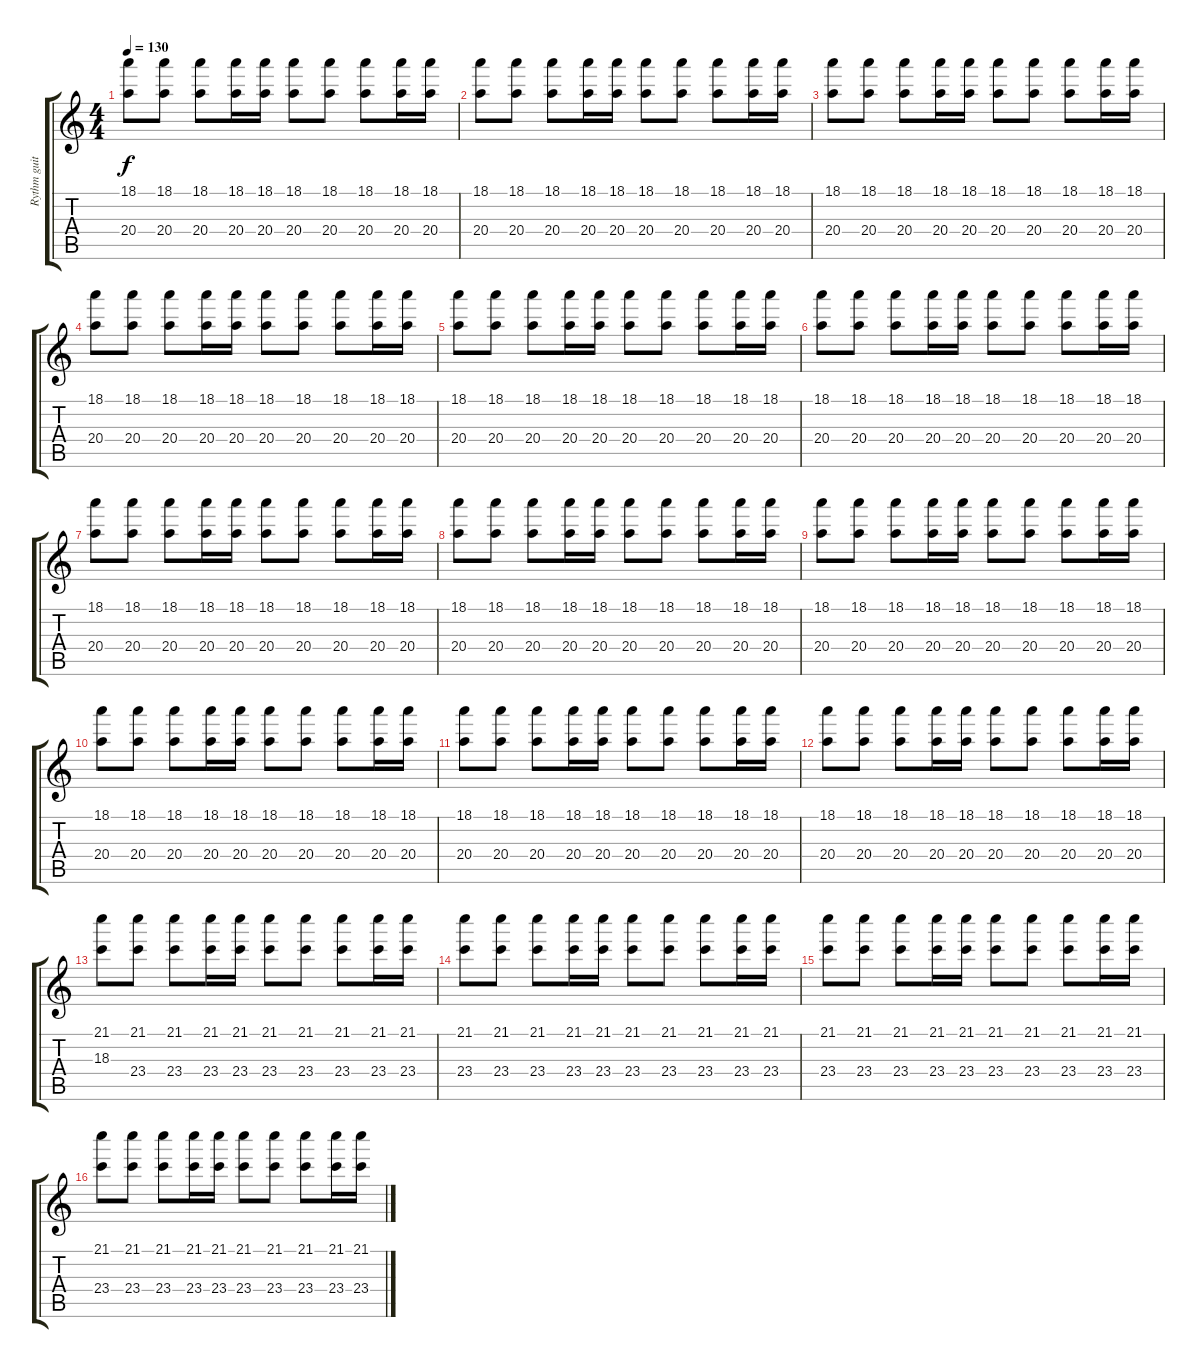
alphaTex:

\track ("Rythm guitar" "Rythm guit") {instrument distortionguitar}
\staff {score tabs}
\tuning (Eb4 Bb3 Gb3 Db3 Ab2 Eb2) {hide}
\ts (4 4)
\tempo 130
\clef g2
\ks c
(18.1 20.4).8{dy f} (18.1 20.4).8 (18.1 20.4).8 (18.1 20.4).16 (18.1 20.4).16 (18.1 20.4).8 (18.1 20.4).8 (18.1 20.4).8 (18.1 20.4).16 (18.1 20.4).16 |
(18.1 20.4).8 (18.1 20.4).8 (18.1 20.4).8 (18.1 20.4).16 (18.1 20.4).16 (18.1 20.4).8 (18.1 20.4).8 (18.1 20.4).8 (18.1 20.4).16 (18.1 20.4).16 |
(18.1 20.4).8 (18.1 20.4).8 (18.1 20.4).8 (18.1 20.4).16 (18.1 20.4).16 (18.1 20.4).8 (18.1 20.4).8 (18.1 20.4).8 (18.1 20.4).16 (18.1 20.4).16 |
(18.1 20.4).8 (18.1 20.4).8 (18.1 20.4).8 (18.1 20.4).16 (18.1 20.4).16 (18.1 20.4).8 (18.1 20.4).8 (18.1 20.4).8 (18.1 20.4).16 (18.1 20.4).16 |
(18.1 20.4).8 (18.1 20.4).8 (18.1 20.4).8 (18.1 20.4).16 (18.1 20.4).16 (18.1 20.4).8 (18.1 20.4).8 (18.1 20.4).8 (18.1 20.4).16 (18.1 20.4).16 |
(18.1 20.4).8 (18.1 20.4).8 (18.1 20.4).8 (18.1 20.4).16 (18.1 20.4).16 (18.1 20.4).8 (18.1 20.4).8 (18.1 20.4).8 (18.1 20.4).16 (18.1 20.4).16 |
(18.1 20.4).8 (18.1 20.4).8 (18.1 20.4).8 (18.1 20.4).16 (18.1 20.4).16 (18.1 20.4).8 (18.1 20.4).8 (18.1 20.4).8 (18.1 20.4).16 (18.1 20.4).16 |
(18.1 20.4).8 (18.1 20.4).8 (18.1 20.4).8 (18.1 20.4).16 (18.1 20.4).16 (18.1 20.4).8 (18.1 20.4).8 (18.1 20.4).8 (18.1 20.4).16 (18.1 20.4).16 |
(18.1 20.4).8 (18.1 20.4).8 (18.1 20.4).8 (18.1 20.4).16 (18.1 20.4).16 (18.1 20.4).8 (18.1 20.4).8 (18.1 20.4).8 (18.1 20.4).16 (18.1 20.4).16 |
(18.1 20.4).8 (18.1 20.4).8 (18.1 20.4).8 (18.1 20.4).16 (18.1 20.4).16 (18.1 20.4).8 (18.1 20.4).8 (18.1 20.4).8 (18.1 20.4).16 (18.1 20.4).16 |
(18.1 20.4).8 (18.1 20.4).8 (18.1 20.4).8 (18.1 20.4).16 (18.1 20.4).16 (18.1 20.4).8 (18.1 20.4).8 (18.1 20.4).8 (18.1 20.4).16 (18.1 20.4).16 |
(18.1 20.4).8 (18.1 20.4).8 (18.1 20.4).8 (18.1 20.4).16 (18.1 20.4).16 (18.1 20.4).8 (18.1 20.4).8 (18.1 20.4).8 (18.1 20.4).16 (18.1 20.4).16 |
(21.1 18.3).8 (21.1 23.4).8 (21.1 23.4).8 (21.1 23.4).16 (21.1 23.4).16 (21.1 23.4).8 (21.1 23.4).8 (21.1 23.4).8 (21.1 23.4).16 (21.1 23.4).16 |
(21.1 23.4).8 (21.1 23.4).8 (21.1 23.4).8 (21.1 23.4).16 (21.1 23.4).16 (21.1 23.4).8 (21.1 23.4).8 (21.1 23.4).8 (21.1 23.4).16 (21.1 23.4).16 |
(21.1 23.4).8 (21.1 23.4).8 (21.1 23.4).8 (21.1 23.4).16 (21.1 23.4).16 (21.1 23.4).8 (21.1 23.4).8 (21.1 23.4).8 (21.1 23.4).16 (21.1 23.4).16 |
(21.1 23.4).8 (21.1 23.4).8 (21.1 23.4).8 (21.1 23.4).16 (21.1 23.4).16 (21.1 23.4).8 (21.1 23.4).8 (21.1 23.4).8 (21.1 23.4).16 (21.1 23.4).16
